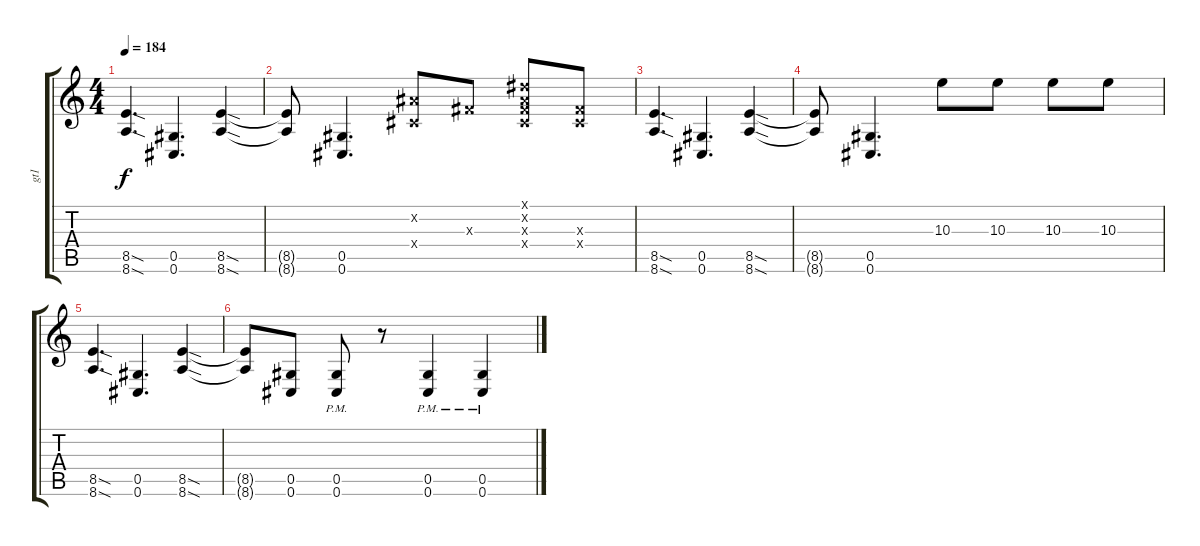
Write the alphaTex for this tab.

\track ("gt1" "gt1") {instrument overdrivenguitar}
\staff {score tabs}
\tuning (Eb4 Bb3 Gb3 Db3 Ab2 Db2) {hide}
\ts (4 4)
\tempo 184
\clef g2
\ks c
(8.5{sod} 8.6{sod}).4{d dy f} (0.5 0.6).4{d} (8.5{sod} 8.6{sod}).4 |
(8.5{t} 8.6{t}).8 (0.5 0.6).4{d} (0.2{x} 0.4{x}).8 0.3{x}.8 (0.1{x} 0.2{x} 0.3{x} 0.4{x}).8 (0.3{x} 0.4{x}).8 |
(8.5{sod} 8.6{sod}).4{d} (0.5 0.6).4{d} (8.5{sod} 8.6{sod}).4 |
(8.5{t} 8.6{t}).8 (0.5 0.6).4{d} 10.3.8 10.3.8 10.3.8 10.3.8 |
(8.5{sod} 8.6{sod}).4{d} (0.5 0.6).4{d} (8.5{sod} 8.6{sod}).4 |
(8.5{t} 8.6{t}).8 (0.5 0.6).8 (0.5{pm} 0.6{pm}).8 r.8 (0.5{pm} 0.6{pm}).4 (0.5{pm} 0.6{pm}).4
